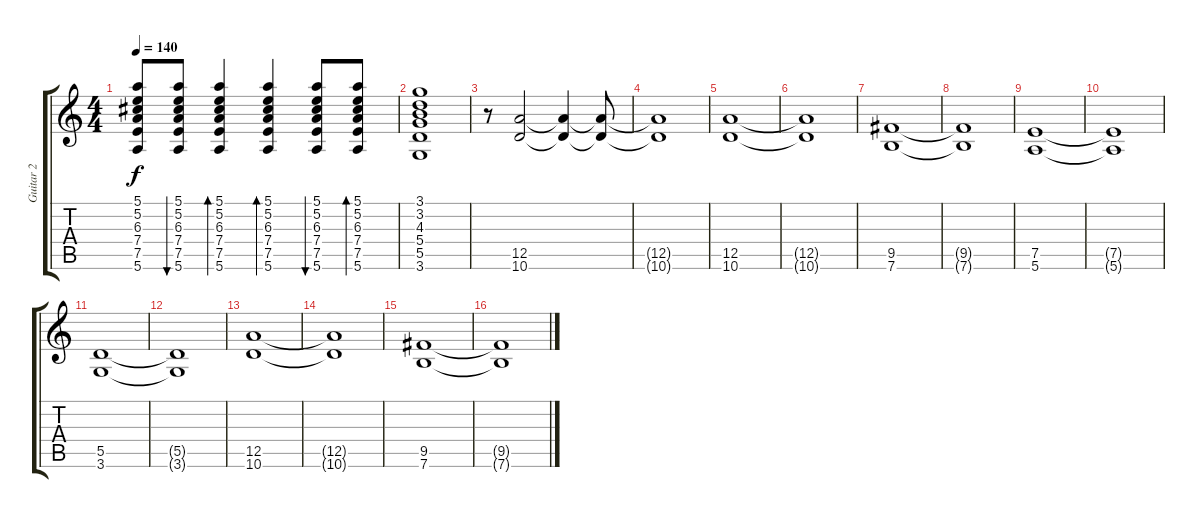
\track ("Guitar 2" "Guitar 2") {instrument overdrivenguitar}
\staff {score tabs}
\tuning (E4 B3 G3 D3 A2 E2) {hide}
\ts (4 4)
\tempo 140
\clef g2
\ks c
(5.1{t} 5.2{t} 6.3{t} 7.4{t} 7.5{t} 5.6{t}).8{dy f} (5.1 5.2 6.3 7.4 7.5 5.6).8{bu 60} (5.1 5.2 6.3 7.4 7.5 5.6).4{bd 60} (5.1 5.2 6.3 7.4 7.5 5.6).4{bd 60} (5.1 5.2 6.3 7.4 7.5 5.6).8{bu 60} (5.1 5.2 6.3 7.4 7.5 5.6).8{bd 60} |
(3.1 3.2 4.3 5.4 5.5 3.6).1 |
r.8{volume 0} (12.5 10.6).2{volume 12 instrument overdrivenguitar} (12.5{t} 10.6{t}).4 (12.5{t} 10.6{t}).8 |
(12.5{t} 10.6{t}).1 |
(12.5 10.6).1{balance 8} |
(12.5{t} 10.6{t}).1 |
(9.5 7.6).1 |
(9.5{t} 7.6{t}).1 |
(7.5 5.6).1 |
(7.5{t} 5.6{t}).1 |
(5.5 3.6).1 |
(5.5{t} 3.6{t}).1 |
(12.5 10.6).1{balance 8} |
(12.5{t} 10.6{t}).1 |
(9.5 7.6).1 |
(9.5{t} 7.6{t}).1
